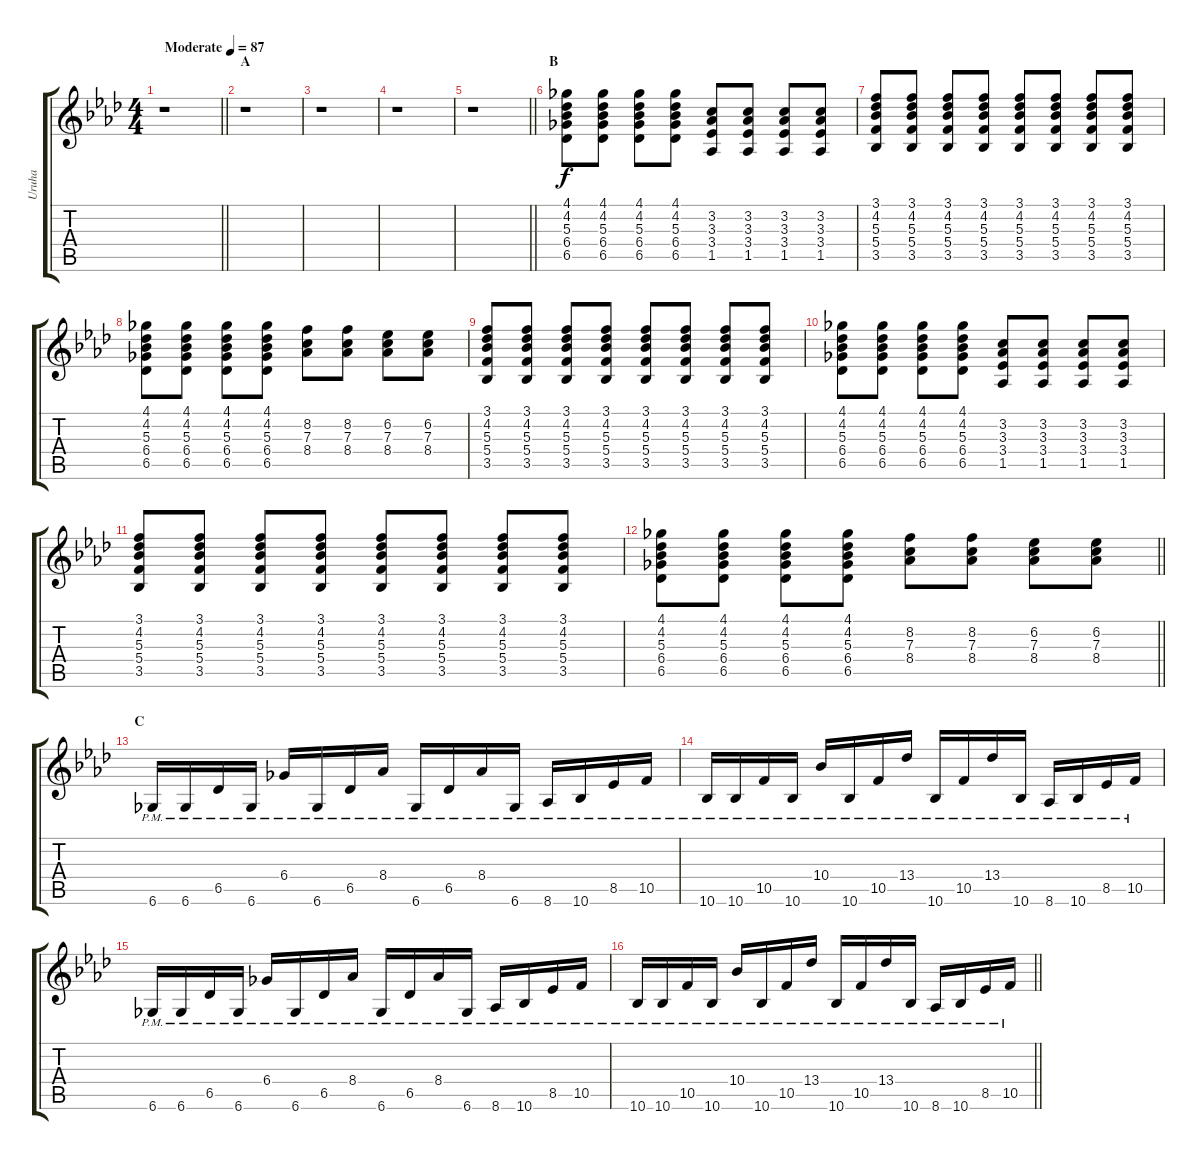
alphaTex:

\track ("Uruha" "Uruha") {instrument overdrivenguitar}
\staff {score tabs}
\tuning (D4 A3 F3 C3 G2 C2) {hide}
\ts (4 4)
\tempo (87 "Moderate")
\clef g2
\barLineRight lightlight
\ks ab
r.1{dy f instrument overdrivenguitar} |
\section ("" "A")
r.1 |
r.1 |
r.1 |
\barLineRight lightlight
r.1 |
\section ("" "B")
(4.1 4.2 5.3 6.4 6.5).8 (4.1 4.2 5.3 6.4 6.5).8 (4.1 4.2 5.3 6.4 6.5).8 (4.1 4.2 5.3 6.4 6.5).8 (3.2 3.3 3.4 1.5).8 (3.2 3.3 3.4 1.5).8 (3.2 3.3 3.4 1.5).8 (3.2 3.3 3.4 1.5).8 |
(3.1 4.2 5.3 5.4 3.5).8 (3.1 4.2 5.3 5.4 3.5).8 (3.1 4.2 5.3 5.4 3.5).8 (3.1 4.2 5.3 5.4 3.5).8 (3.1 4.2 5.3 5.4 3.5).8 (3.1 4.2 5.3 5.4 3.5).8 (3.1 4.2 5.3 5.4 3.5).8 (3.1 4.2 5.3 5.4 3.5).8 |
(4.1 4.2 5.3 6.4 6.5).8 (4.1 4.2 5.3 6.4 6.5).8 (4.1 4.2 5.3 6.4 6.5).8 (4.1 4.2 5.3 6.4 6.5).8 (8.2 7.3 8.4).8 (8.2 7.3 8.4).8 (6.2 7.3 8.4).8 (6.2 7.3 8.4).8 |
(3.1 4.2 5.3 5.4 3.5).8 (3.1 4.2 5.3 5.4 3.5).8 (3.1 4.2 5.3 5.4 3.5).8 (3.1 4.2 5.3 5.4 3.5).8 (3.1 4.2 5.3 5.4 3.5).8 (3.1 4.2 5.3 5.4 3.5).8 (3.1 4.2 5.3 5.4 3.5).8 (3.1 4.2 5.3 5.4 3.5).8 |
(4.1 4.2 5.3 6.4 6.5).8 (4.1 4.2 5.3 6.4 6.5).8 (4.1 4.2 5.3 6.4 6.5).8 (4.1 4.2 5.3 6.4 6.5).8 (3.2 3.3 3.4 1.5).8 (3.2 3.3 3.4 1.5).8 (3.2 3.3 3.4 1.5).8 (3.2 3.3 3.4 1.5).8 |
(3.1 4.2 5.3 5.4 3.5).8 (3.1 4.2 5.3 5.4 3.5).8 (3.1 4.2 5.3 5.4 3.5).8 (3.1 4.2 5.3 5.4 3.5).8 (3.1 4.2 5.3 5.4 3.5).8 (3.1 4.2 5.3 5.4 3.5).8 (3.1 4.2 5.3 5.4 3.5).8 (3.1 4.2 5.3 5.4 3.5).8 |
\barLineRight lightlight
(4.1 4.2 5.3 6.4 6.5).8 (4.1 4.2 5.3 6.4 6.5).8 (4.1 4.2 5.3 6.4 6.5).8 (4.1 4.2 5.3 6.4 6.5).8 (8.2 7.3 8.4).8 (8.2 7.3 8.4).8 (6.2 7.3 8.4).8 (6.2 7.3 8.4).8 |
\section ("" "C")
6.6{pm}.16{balance 8 instrument electricguitarmuted} 6.6{pm}.16 6.5{pm}.16 6.6{pm}.16 6.4{pm}.16 6.6{pm}.16 6.5{pm}.16 8.4{pm}.16 6.6{pm}.16 6.5{pm}.16 8.4{pm}.16 6.6{pm}.16 8.6{pm}.16 10.6{pm}.16 8.5{pm}.16 10.5{pm}.16 |
10.6{pm}.16 10.6{pm}.16 10.5{pm}.16 10.6{pm}.16 10.4{pm}.16 10.6{pm}.16 10.5{pm}.16 13.4{pm}.16 10.6{pm}.16 10.5{pm}.16 13.4{pm}.16 10.6{pm}.16 8.6{pm}.16 10.6{pm}.16 8.5{pm}.16 10.5{pm}.16 |
6.6{pm}.16 6.6{pm}.16 6.5{pm}.16 6.6{pm}.16 6.4{pm}.16 6.6{pm}.16 6.5{pm}.16 8.4{pm}.16 6.6{pm}.16 6.5{pm}.16 8.4{pm}.16 6.6{pm}.16 8.6{pm}.16 10.6{pm}.16 8.5{pm}.16 10.5{pm}.16 |
\barLineRight lightlight
10.6{pm}.16 10.6{pm}.16 10.5{pm}.16 10.6{pm}.16 10.4{pm}.16 10.6{pm}.16 10.5{pm}.16 13.4{pm}.16 10.6{pm}.16 10.5{pm}.16 13.4{pm}.16 10.6{pm}.16 8.6{pm}.16 10.6{pm}.16 8.5{pm}.16 10.5{pm}.16
